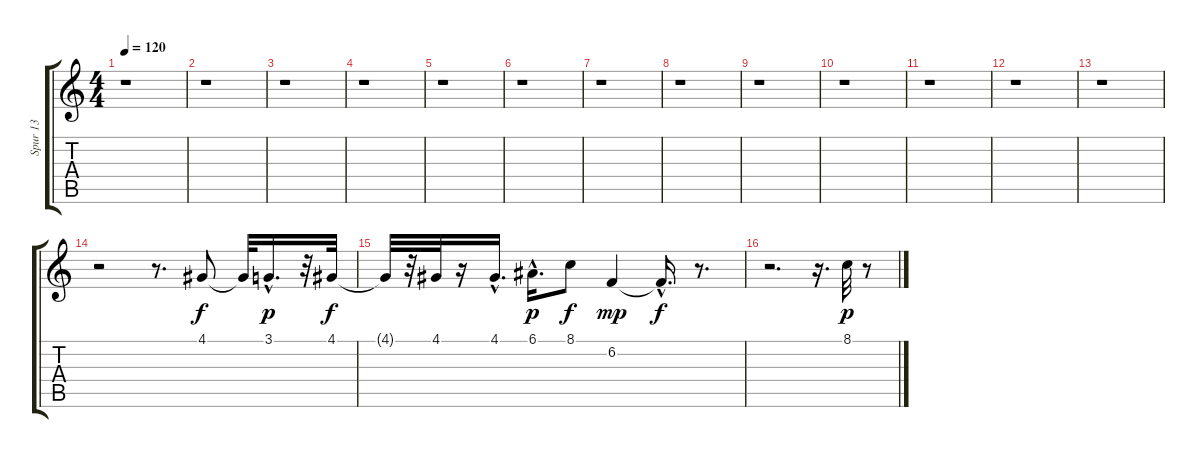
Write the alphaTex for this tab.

\track ("Spur 13" "Spur 13") {instrument sopranosax}
\staff {score tabs}
\tuning (E4 B3 G3 D3 A2 E2) {hide}
\ts (4 4)
\tempo 120
\clef g2
\ks c
r.1{dy f} |
r.1 |
r.1 |
r.1 |
r.1 |
r.1 |
r.1 |
r.1 |
r.1 |
r.1 |
r.1 |
r.1 |
r.1 |
r.2 r.8{d} 4.1.8 4.1{t}.32 3.1{hac}.16{d dy p} r.32 4.1.32{dy f} |
4.1{t}.32 r.32 4.1.32 r.16 4.1{hac}.16{d} 6.1{hac}.16{d dy p} 8.1.8{dy f} 6.2.4{dy mp} 6.2{hac t}.16{d dy f} r.8{d} |
r.2{d} r.16{d} 8.1.32{dy p} r.8
